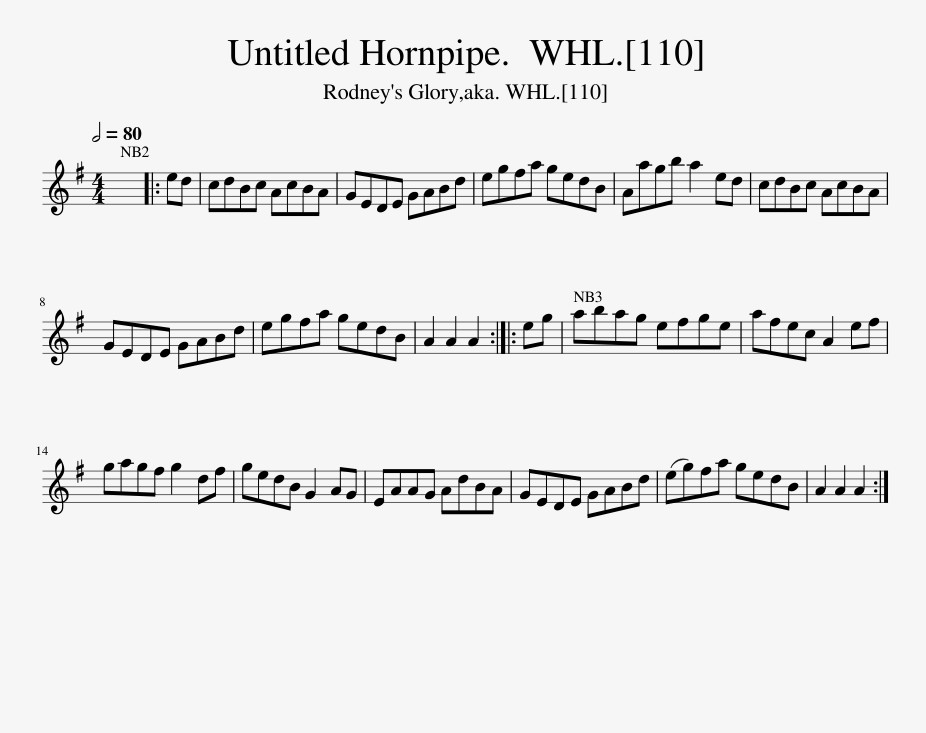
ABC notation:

X:1
L:1/8
Q:1/2=80
M:4/4
I:linebreak $
K:G
V:1 treble
V:1
 x8 |: ed | cdBc AcBA | GEDE GABd | egfa gedB | %5
 Aagb a2 ed | cdBc AcBA |$ GEDE GABd | egfa gedB | A2 A2 A2 :: %10
 eg | abag efge | afec A2 ef |$ gagf g2 df | gedB G2 AG | %15
 EAAG AdBA | GEDE GABd | (eg)fa gedB | A2 A2 A2 :| %19
